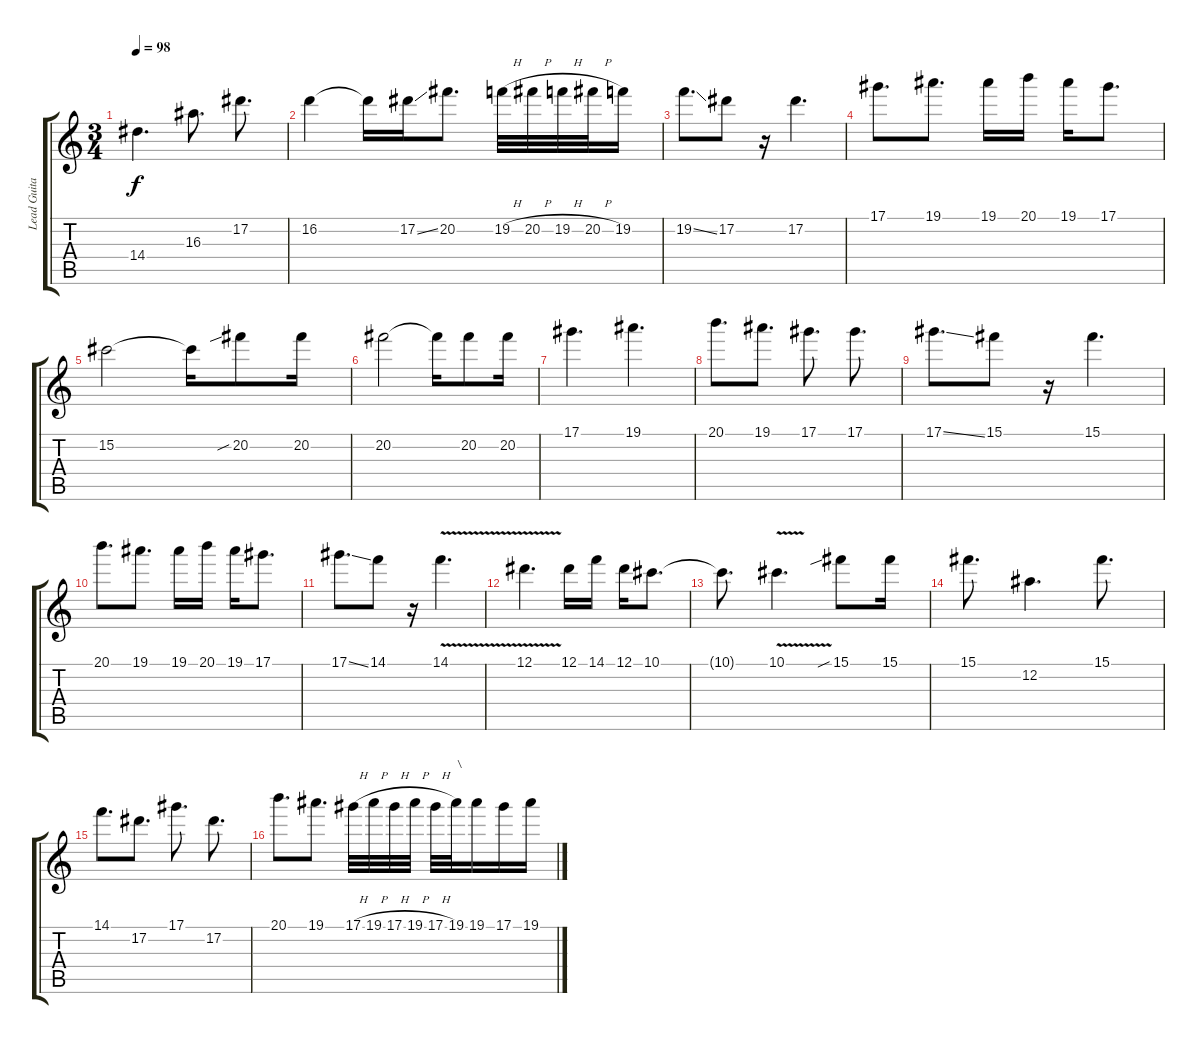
\track ("Lead Guitar" "Lead Guita") {instrument distortionguitar}
\staff {score tabs}
\tuning (Eb4 Bb3 Gb3 Db3 Ab2 Eb2) {hide}
\ts (3 4)
\tempo 98
\clef g2
\ks c
14.4.4{d dy f instrument overdrivenguitar} 16.3.8{d} 17.2.8{d} |
16.2.4 16.2{t}.16 17.2{ss}.16 20.2.8{d} 19.2{h}.32 20.2{h}.32 19.2{h}.32 20.2{h}.32 19.2.16 |
19.2{ss}.8{d} 17.2.8 r.16 17.2.4{d} |
17.1.8{d} 19.1.8{d} 19.1.16 20.1.16 19.1.16 17.1.8{d} |
15.2.2 15.2{t}.16 20.2{sib}.8 20.2.16 |
20.2.2 20.2{t}.16 20.2.8 20.2.16 |
17.1.4{d} 19.1.4{d} |
20.1.8{d} 19.1.8{d} 17.1.8{d} 17.1.8{d} |
17.1{ss}.8{d} 15.1.8 r.16 15.1.4{d} |
20.1.8{d} 19.1.8{d} 19.1.16 20.1.16 19.1.16 17.1.8{d} |
17.1{ss}.8{d} 14.1.8 r.16 14.1{v}.4{d} |
12.1{v}.4{d} 12.1.16 14.1.16 12.1.16 10.1.8{d} |
10.1{t}.8{d} 10.1{v}.4{d} 15.1{sib}.8 15.1.16 |
15.1.8{d} 12.2.4{d} 15.1.8{d} |
14.1.8{d} 17.2.8{d} 17.1.8{d} 17.2.8{d} |
20.1.8{d} 19.1.8{d} 17.1{h}.32 19.1{h}.32 17.1{h}.32 19.1{h}.32 17.1{h}.32 19.1.32{txt "\\"} 19.1.16 17.1.16 19.1.16
